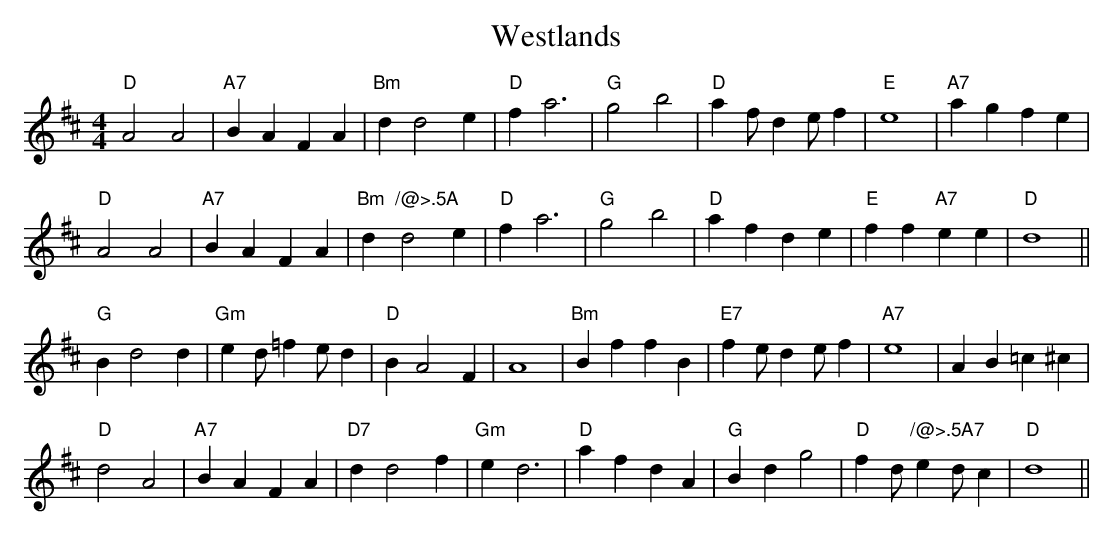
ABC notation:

X:1
T:Westlands
M:4/4
L:1/4
K:D
"D"A2 A2|"A7"BA FA|"Bm"dd2e|"D"fa3|"G"g2 b2|"D"af/2de/2f|"E"e4|"A7"ag fe|
"D"A2 A2|"A7"BA FA|"Bm"d"/@>.5A"d2e|"D"fa3|"G"g2 b2|"D"af de|"E"ff "A7"ee|\
"D"d4||
"G"Bd2d|"Gm"ed/2=fe/2d|"D"BA2F|A4|"Bm"Bf fB|"E7"fe/2de/2f|"A7"e4|AB =c^c|
"D"d2 A2|"A7"BA FA|"D7"dd2f|"Gm"ed3|"D"af dA|"G"Bd g2|"D"fd/2"/@>.5A7"ed/2c|\
"D"d4||
